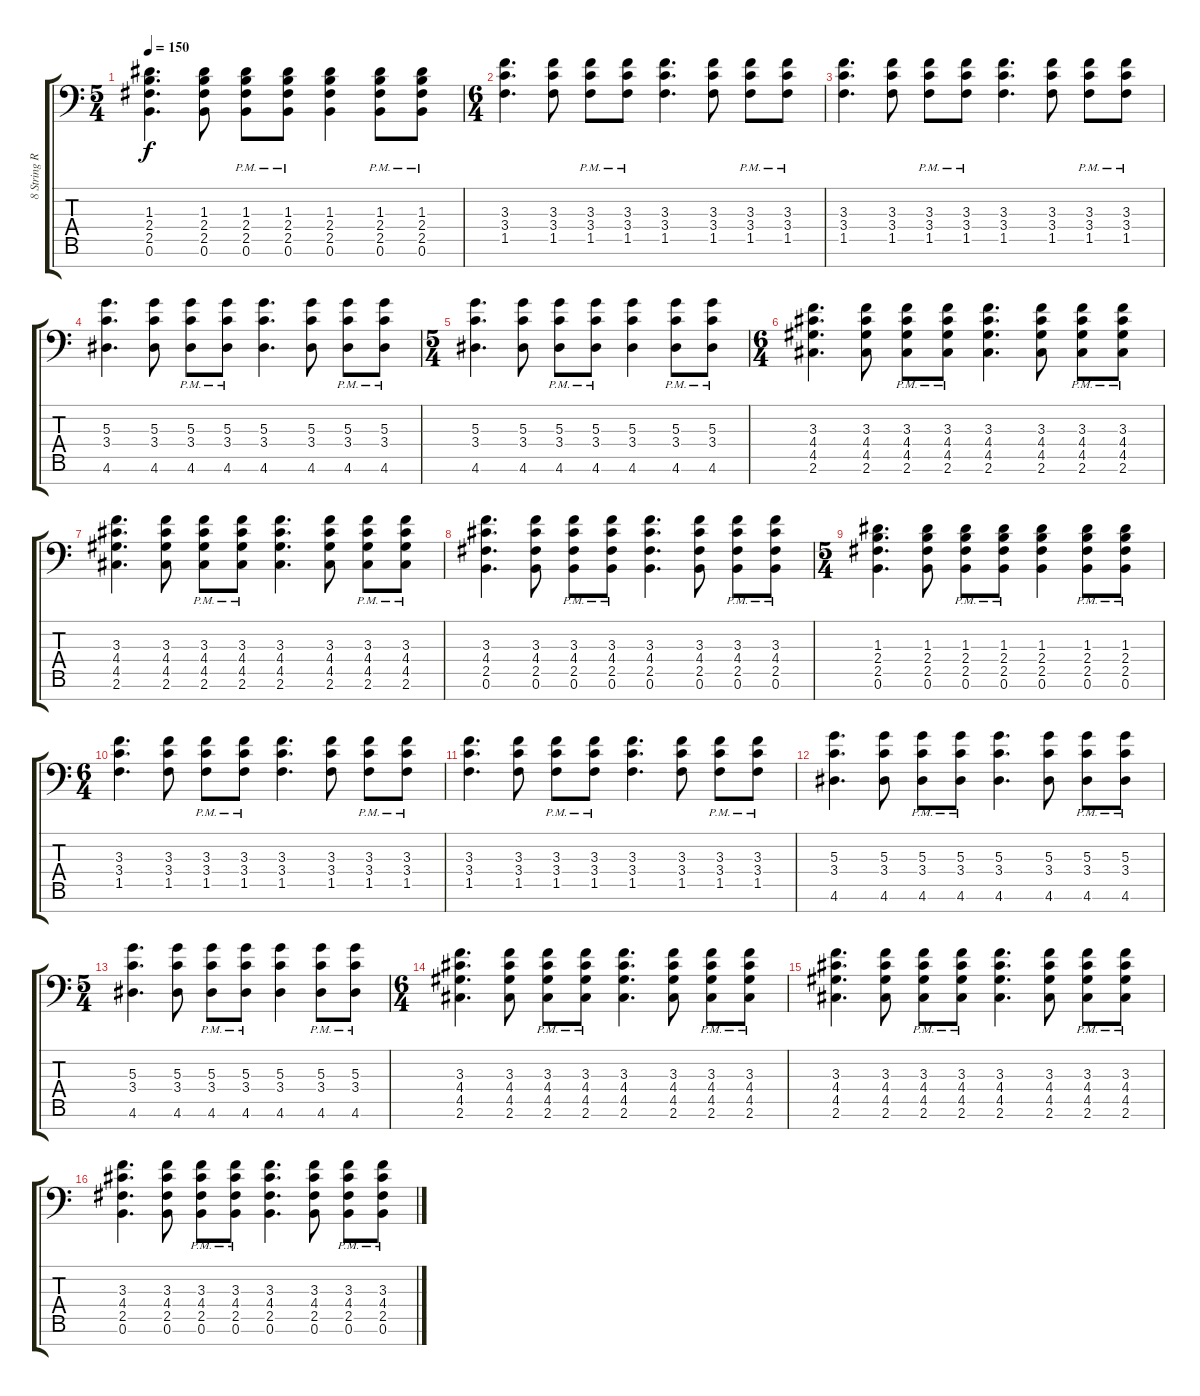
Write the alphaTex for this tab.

\track ("8 String Rhythm R" "8 String R") {instrument overdrivenguitar}
\staff {score tabs}
\tuning (B3 G3 D3 A2 E2 B1 Gb1) {hide}
\ts (5 4)
\tempo 150
\clef f4
\ks c
(1.3 2.4 2.5 0.6).4{d dy f} (1.3 2.4 2.5 0.6).8 (1.3{pm} 2.4{pm} 2.5{pm} 0.6{pm}).8 (1.3{pm} 2.4{pm} 2.5{pm} 0.6{pm}).8 (1.3 2.4 2.5 0.6).4 (1.3{pm} 2.4{pm} 2.5{pm} 0.6{pm}).8 (1.3{pm} 2.4{pm} 2.5{pm} 0.6{pm}).8 |
\ts (6 4)
(3.3 3.4 1.5).4{d} (3.3 3.4 1.5).8 (3.3{pm} 3.4{pm} 1.5{pm}).8 (3.3{pm} 3.4{pm} 1.5{pm}).8 (3.3 3.4 1.5).4{d} (3.3 3.4 1.5).8 (3.3{pm} 3.4{pm} 1.5{pm}).8 (3.3{pm} 3.4{pm} 1.5{pm}).8 |
(3.3 3.4 1.5).4{d} (3.3 3.4 1.5).8 (3.3{pm} 3.4{pm} 1.5{pm}).8 (3.3{pm} 3.4{pm} 1.5{pm}).8 (3.3 3.4 1.5).4{d} (3.3 3.4 1.5).8 (3.3{pm} 3.4{pm} 1.5{pm}).8 (3.3{pm} 3.4{pm} 1.5{pm}).8 |
(5.3 3.4 4.6).4{d} (5.3 3.4 4.6).8 (5.3{pm} 3.4{pm} 4.6{pm}).8 (5.3{pm} 3.4{pm} 4.6{pm}).8 (5.3 3.4 4.6).4{d} (5.3 3.4 4.6).8 (5.3{pm} 3.4{pm} 4.6{pm}).8 (5.3{pm} 3.4{pm} 4.6{pm}).8 |
\ts (5 4)
(5.3 3.4 4.6).4{d} (5.3 3.4 4.6).8 (5.3{pm} 3.4{pm} 4.6{pm}).8 (5.3{pm} 3.4{pm} 4.6{pm}).8 (5.3 3.4 4.6).4 (5.3{pm} 3.4{pm} 4.6{pm}).8 (5.3{pm} 3.4{pm} 4.6{pm}).8 |
\ts (6 4)
(3.3 4.4 4.5 2.6).4{d} (3.3 4.4 4.5 2.6).8 (3.3{pm} 4.4{pm} 4.5{pm} 2.6{pm}).8 (3.3{pm} 4.4{pm} 4.5{pm} 2.6{pm}).8 (3.3 4.4 4.5 2.6).4{d} (3.3 4.4 4.5 2.6).8 (3.3{pm} 4.4{pm} 4.5{pm} 2.6{pm}).8 (3.3{pm} 4.4{pm} 4.5{pm} 2.6{pm}).8 |
(3.3 4.4 4.5 2.6).4{d} (3.3 4.4 4.5 2.6).8 (3.3{pm} 4.4{pm} 4.5{pm} 2.6{pm}).8 (3.3{pm} 4.4{pm} 4.5{pm} 2.6{pm}).8 (3.3 4.4 4.5 2.6).4{d} (3.3 4.4 4.5 2.6).8 (3.3{pm} 4.4{pm} 4.5{pm} 2.6{pm}).8 (3.3{pm} 4.4{pm} 4.5{pm} 2.6{pm}).8 |
(3.3 4.4 2.5 0.6).4{d} (3.3 4.4 2.5 0.6).8 (3.3{pm} 4.4{pm} 2.5{pm} 0.6{pm}).8 (3.3{pm} 4.4{pm} 2.5{pm} 0.6{pm}).8 (3.3 4.4 2.5 0.6).4{d} (3.3 4.4 2.5 0.6).8 (3.3{pm} 4.4{pm} 2.5{pm} 0.6{pm}).8 (3.3{pm} 4.4{pm} 2.5{pm} 0.6{pm}).8 |
\ts (5 4)
(1.3 2.4 2.5 0.6).4{d} (1.3 2.4 2.5 0.6).8 (1.3{pm} 2.4{pm} 2.5{pm} 0.6{pm}).8 (1.3{pm} 2.4{pm} 2.5{pm} 0.6{pm}).8 (1.3 2.4 2.5 0.6).4 (1.3{pm} 2.4{pm} 2.5{pm} 0.6{pm}).8 (1.3{pm} 2.4{pm} 2.5{pm} 0.6{pm}).8 |
\ts (6 4)
(3.3 3.4 1.5).4{d} (3.3 3.4 1.5).8 (3.3{pm} 3.4{pm} 1.5{pm}).8 (3.3{pm} 3.4{pm} 1.5{pm}).8 (3.3 3.4 1.5).4{d} (3.3 3.4 1.5).8 (3.3{pm} 3.4{pm} 1.5{pm}).8 (3.3{pm} 3.4{pm} 1.5{pm}).8 |
(3.3 3.4 1.5).4{d} (3.3 3.4 1.5).8 (3.3{pm} 3.4{pm} 1.5{pm}).8 (3.3{pm} 3.4{pm} 1.5{pm}).8 (3.3 3.4 1.5).4{d} (3.3 3.4 1.5).8 (3.3{pm} 3.4{pm} 1.5{pm}).8 (3.3{pm} 3.4{pm} 1.5{pm}).8 |
(5.3 3.4 4.6).4{d} (5.3 3.4 4.6).8 (5.3{pm} 3.4{pm} 4.6{pm}).8 (5.3{pm} 3.4{pm} 4.6{pm}).8 (5.3 3.4 4.6).4{d} (5.3 3.4 4.6).8 (5.3{pm} 3.4{pm} 4.6{pm}).8 (5.3{pm} 3.4{pm} 4.6{pm}).8 |
\ts (5 4)
(5.3 3.4 4.6).4{d} (5.3 3.4 4.6).8 (5.3{pm} 3.4{pm} 4.6{pm}).8 (5.3{pm} 3.4{pm} 4.6{pm}).8 (5.3 3.4 4.6).4 (5.3{pm} 3.4{pm} 4.6{pm}).8 (5.3{pm} 3.4{pm} 4.6{pm}).8 |
\ts (6 4)
(3.3 4.4 4.5 2.6).4{d} (3.3 4.4 4.5 2.6).8 (3.3{pm} 4.4{pm} 4.5{pm} 2.6{pm}).8 (3.3{pm} 4.4{pm} 4.5{pm} 2.6{pm}).8 (3.3 4.4 4.5 2.6).4{d} (3.3 4.4 4.5 2.6).8 (3.3{pm} 4.4{pm} 4.5{pm} 2.6{pm}).8 (3.3{pm} 4.4{pm} 4.5{pm} 2.6{pm}).8 |
(3.3 4.4 4.5 2.6).4{d} (3.3 4.4 4.5 2.6).8 (3.3{pm} 4.4{pm} 4.5{pm} 2.6{pm}).8 (3.3{pm} 4.4{pm} 4.5{pm} 2.6{pm}).8 (3.3 4.4 4.5 2.6).4{d} (3.3 4.4 4.5 2.6).8 (3.3{pm} 4.4{pm} 4.5{pm} 2.6{pm}).8 (3.3{pm} 4.4{pm} 4.5{pm} 2.6{pm}).8 |
(3.3 4.4 2.5 0.6).4{d} (3.3 4.4 2.5 0.6).8 (3.3{pm} 4.4{pm} 2.5{pm} 0.6{pm}).8 (3.3{pm} 4.4{pm} 2.5{pm} 0.6{pm}).8 (3.3 4.4 2.5 0.6).4{d} (3.3 4.4 2.5 0.6).8 (3.3{pm} 4.4{pm} 2.5{pm} 0.6{pm}).8 (3.3{pm} 4.4{pm} 2.5{pm} 0.6{pm}).8
